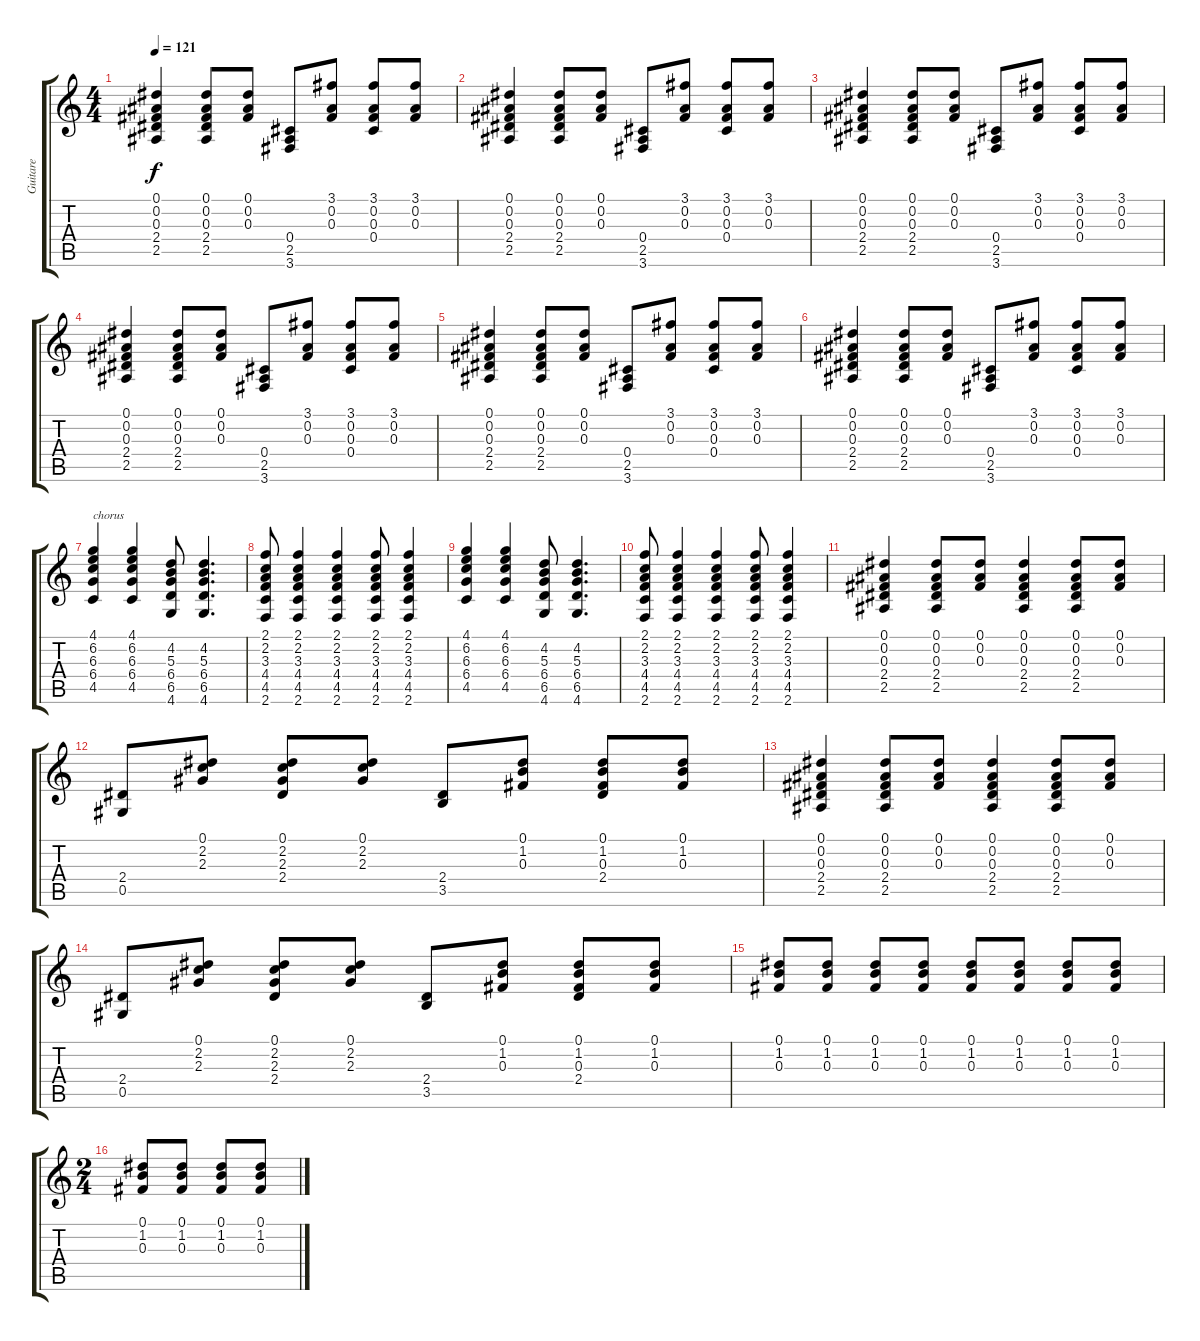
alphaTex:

\track ("Guitare" "Guitare") {instrument acousticguitarsteel}
\staff {score tabs}
\tuning (Eb4 Bb3 Gb3 Db3 Ab2 Eb2) {hide}
\ts (4 4)
\tempo 121
\clef g2
\ks c
(0.1 0.2 0.3 2.4 2.5).4{dy f} (0.1 0.2 0.3 2.4 2.5).8 (0.1 0.2 0.3).8 (0.4 2.5 3.6).8 (3.1 0.2 0.3).8 (3.1 0.2 0.3 0.4).8 (3.1 0.2 0.3).8 |
(0.1 0.2 0.3 2.4 2.5).4 (0.1 0.2 0.3 2.4 2.5).8 (0.1 0.2 0.3).8 (0.4 2.5 3.6).8 (3.1 0.2 0.3).8 (3.1 0.2 0.3 0.4).8 (3.1 0.2 0.3).8 |
(0.1 0.2 0.3 2.4 2.5).4 (0.1 0.2 0.3 2.4 2.5).8 (0.1 0.2 0.3).8 (0.4 2.5 3.6).8 (3.1 0.2 0.3).8 (3.1 0.2 0.3 0.4).8 (3.1 0.2 0.3).8 |
(0.1 0.2 0.3 2.4 2.5).4 (0.1 0.2 0.3 2.4 2.5).8 (0.1 0.2 0.3).8 (0.4 2.5 3.6).8 (3.1 0.2 0.3).8 (3.1 0.2 0.3 0.4).8 (3.1 0.2 0.3).8 |
(0.1 0.2 0.3 2.4 2.5).4 (0.1 0.2 0.3 2.4 2.5).8 (0.1 0.2 0.3).8 (0.4 2.5 3.6).8 (3.1 0.2 0.3).8 (3.1 0.2 0.3 0.4).8 (3.1 0.2 0.3).8 |
(0.1 0.2 0.3 2.4 2.5).4 (0.1 0.2 0.3 2.4 2.5).8 (0.1 0.2 0.3).8 (0.4 2.5 3.6).8 (3.1 0.2 0.3).8 (3.1 0.2 0.3 0.4).8 (3.1 0.2 0.3).8 |
(4.1 6.2 6.3 6.4 4.5).4{txt "chorus"} (4.1 6.2 6.3 6.4 4.5).4 (4.2 5.3 6.4 6.5 4.6).8 (4.2 5.3 6.4 6.5 4.6).4{d} |
(2.1 2.2 3.3 4.4 4.5 2.6).8 (2.1 2.2 3.3 4.4 4.5 2.6).4 (2.1 2.2 3.3 4.4 4.5 2.6).4 (2.1 2.2 3.3 4.4 4.5 2.6).8 (2.1 2.2 3.3 4.4 4.5 2.6).4 |
(4.1 6.2 6.3 6.4 4.5).4 (4.1 6.2 6.3 6.4 4.5).4 (4.2 5.3 6.4 6.5 4.6).8 (4.2 5.3 6.4 6.5 4.6).4{d} |
(2.1 2.2 3.3 4.4 4.5 2.6).8 (2.1 2.2 3.3 4.4 4.5 2.6).4 (2.1 2.2 3.3 4.4 4.5 2.6).4 (2.1 2.2 3.3 4.4 4.5 2.6).8 (2.1 2.2 3.3 4.4 4.5 2.6).4 |
(0.1 0.2 0.3 2.4 2.5).4 (0.1 0.2 0.3 2.4 2.5).8 (0.1 0.2 0.3).8 (0.1 0.2 0.3 2.4 2.5).4 (0.1 0.2 0.3 2.4 2.5).8 (0.1 0.2 0.3).8 |
(2.4 0.5).8 (0.1 2.2 2.3).8 (0.1 2.2 2.3 2.4).8 (0.1 2.2 2.3).8 (2.4 3.5).8 (0.1 1.2 0.3).8 (0.1 1.2 0.3 2.4).8 (0.1 1.2 0.3).8 |
(0.1 0.2 0.3 2.4 2.5).4 (0.1 0.2 0.3 2.4 2.5).8 (0.1 0.2 0.3).8 (0.1 0.2 0.3 2.4 2.5).4 (0.1 0.2 0.3 2.4 2.5).8 (0.1 0.2 0.3).8 |
(2.4 0.5).8 (0.1 2.2 2.3).8 (0.1 2.2 2.3 2.4).8 (0.1 2.2 2.3).8 (2.4 3.5).8 (0.1 1.2 0.3).8 (0.1 1.2 0.3 2.4).8 (0.1 1.2 0.3).8 |
(0.1 1.2 0.3).8 (0.1 1.2 0.3).8 (0.1 1.2 0.3).8 (0.1 1.2 0.3).8 (0.1 1.2 0.3).8 (0.1 1.2 0.3).8 (0.1 1.2 0.3).8 (0.1 1.2 0.3).8 |
\ts (2 4)
(0.1 1.2 0.3).8 (0.1 1.2 0.3).8 (0.1 1.2 0.3).8 (0.1 1.2 0.3).8
